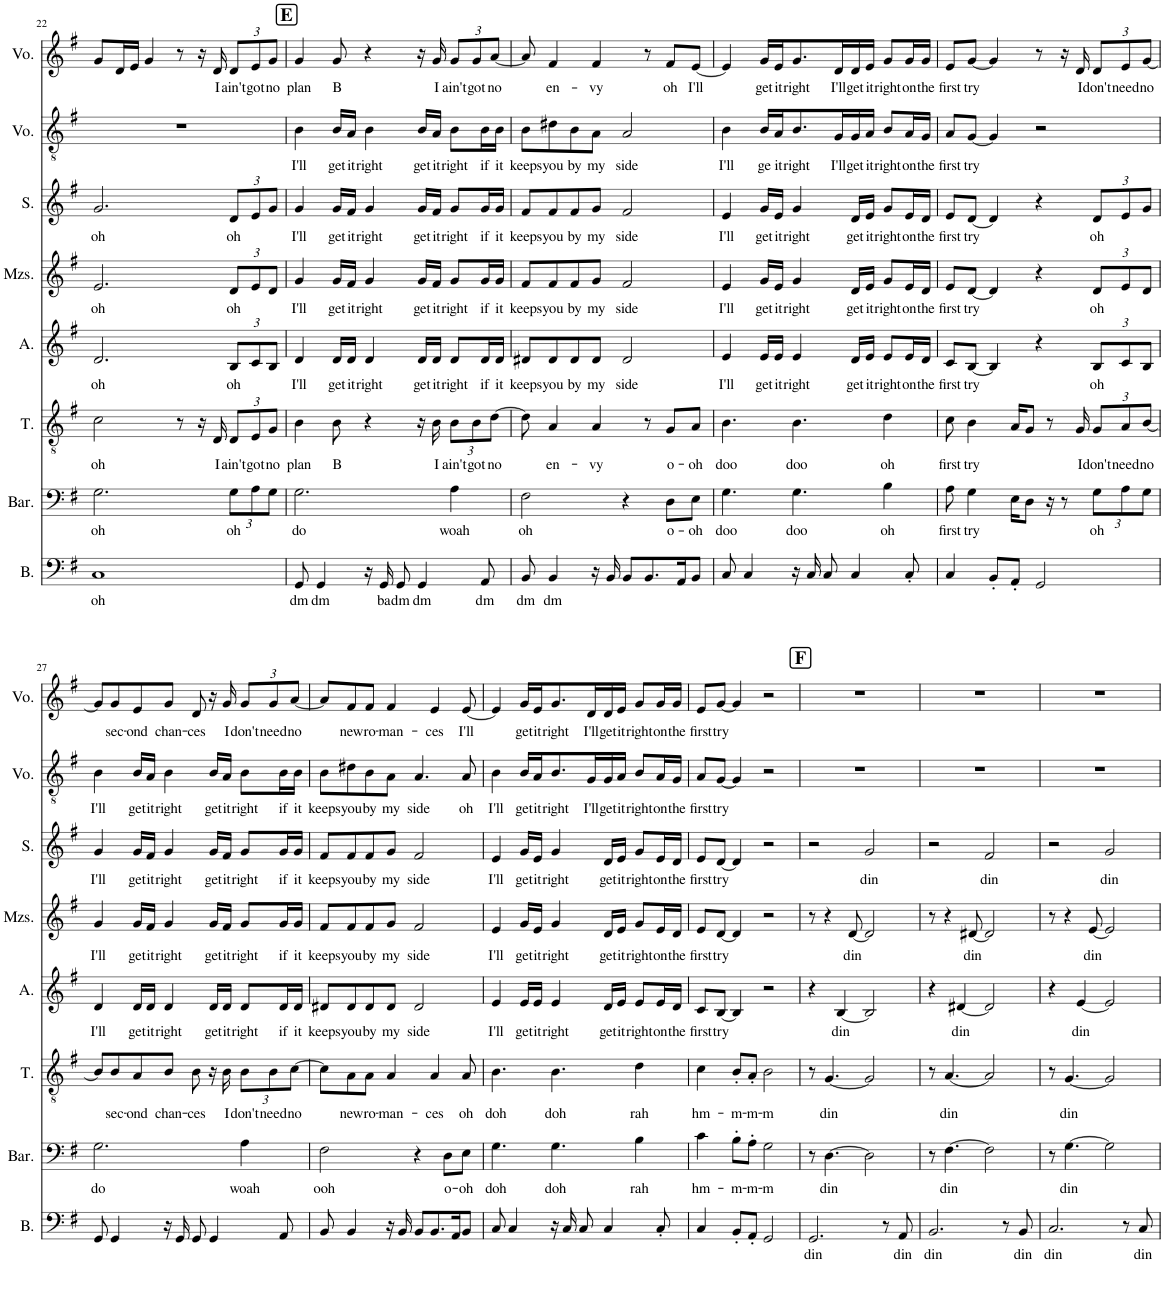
**kern	**text	**kern	**text	**kern	**text	**kern	**text	**kern	**text	**kern	**text	**kern	**text	**kern	**text
*part8	*part8	*part7	*part7	*part6	*part6	*part5	*part5	*part4	*part4	*part3	*part3	*part2	*part2	*part1	*part1
*staff8	*staff8	*staff7	*staff7	*staff6	*staff6	*staff5	*staff5	*staff4	*staff4	*staff3	*staff3	*staff2	*staff2	*staff1	*staff1
*I"Bass	*	*I"Baritone	*	*I"Tenor	*	*I"Alto	*	*I"Mezzo-soprano	*	*I"Soprano	*	*I"Voice	*	*I"Voice	*
*I'B.	*	*I'Bar.	*	*I'T.	*	*I'A.	*	*I'Mzs.	*	*I'S.	*	*I'Vo.	*	*I'Vo.	*
!!LO:PB:g=z
*clefF4	*	*clefF4	*	*clefGv2	*	*clefG2	*	*clefG2	*	*clefG2	*	*clefGv2	*	*clefG2	*
*k[f#]	*	*k[f#]	*	*k[f#]	*	*k[f#]	*	*k[f#]	*	*k[f#]	*	*k[f#]	*	*k[f#]	*
*M4/4	*	*M4/4	*	*M4/4	*	*M4/4	*	*M4/4	*	*M4/4	*	*M4/4	*	*M4/4	*
=22	=22	=22	=22	=22	=22	=22	=22	=22	=22	=22	=22	=22	=22	=22	=22
!	!LO:LY:b	!	!LO:LY:b	!	!LO:LY:b	!	!LO:LY:b	!	!LO:LY:b	!	!LO:LY:b	!	!	!	!
1C	oh	2.G\	oh	2c\	oh	2.d/	oh	2.e/	oh	2.g/	oh	1r	.	8g/L	.
.	.	.	.	.	.	.	.	.	.	.	.	.	.	16d/L	.
.	.	.	.	.	.	.	.	.	.	.	.	.	.	16e/JJ	.
.	.	.	.	.	.	.	.	.	.	.	.	.	.	4g/	.
.	.	.	.	8r	.	.	.	.	.	.	.	.	.	8r	.
.	.	.	.	16r	.	.	.	.	.	.	.	.	.	16r	.
!	!	!	!	!	!LO:LY:b	!	!	!	!	!	!	!	!	!	!LO:LY:b
.	.	.	.	16D/	I	.	.	.	.	.	.	.	.	16d/	I
*	*	*Xbrackettup	*	*	*	*	*	*	*	*	*	*	*	*	*
!	!	!	!LO:LY:b	!	!	!	!	!	!	!	!	!	!	!	!
*	*	*	*	*Xbrackettup	*	*	*	*	*	*	*	*	*	*	*
!	!	!	!	!	!LO:LY:b	!	!	!	!	!	!	!	!	!	!
*	*	*	*	*	*	*Xbrackettup	*	*	*	*	*	*	*	*	*
!	!	!	!	!	!	!	!LO:LY:b	!	!	!	!	!	!	!	!
*	*	*	*	*	*	*	*	*Xbrackettup	*	*	*	*	*	*	*
!	!	!	!	!	!	!	!	!	!LO:LY:b	!	!	!	!	!	!
*	*	*	*	*	*	*	*	*	*	*Xbrackettup	*	*	*	*	*
!	!	!	!	!	!	!	!	!	!	!	!LO:LY:b	!	!	!	!
*	*	*	*	*	*	*	*	*	*	*	*	*	*	*Xbrackettup	*
!	!	!	!	!	!	!	!	!	!	!	!	!	!	!	!LO:LY:b
.	.	12G\L	oh	12D/L	ain't	12B/L	oh	12d/L	oh	12d/L	oh	.	.	12d/L	ain't
!	!	!	!	!	!LO:LY:b	!	!	!	!	!	!	!	!	!	!LO:LY:b
.	.	12A\	.	12E/	got	12c/	.	12e/	.	12e/	.	.	.	12e/	got
!	!	!	!	!	!LO:LY:b	!	!	!	!	!	!	!	!	!	!LO:LY:b
.	.	12G\J	.	12G/J	no	12B/J	.	12d/J	.	12g/J	.	.	.	12g/J	no
!!LO:REH:place=s1:a:B:cj:fs=14:t=E
=23	=23	=23	=23	=23	=23	=23	=23	=23	=23	=23	=23	=23	=23	=23	=23
!	!LO:LY:b	!	!LO:LY:b	!	!LO:LY:b	!	!LO:LY:b	!	!LO:LY:b	!	!LO:LY:b	!	!LO:LY:b	!	!LO:LY:b
8GG/	dm	2.G\	do	4B\	plan	4d/	I'll	4g/	I'll	4g/	I'll	4B\	I'll	4g/	plan
!	!LO:LY:b	!	!	!	!	!	!	!	!	!	!	!	!	!	!
4GG/	dm	.	.	.	.	.	.	.	.	.	.	.	.	.	.
!	!	!	!	!	!LO:LY:b	!	!LO:LY:b	!	!LO:LY:b	!	!LO:LY:b	!	!LO:LY:b	!	!LO:LY:b
.	.	.	.	8B\	B	16d/LL	get	16g/LL	get	16g/LL	get	16B/LL	get	8g/	B
!	!	!	!	!	!	!	!LO:LY:b	!	!LO:LY:b	!	!LO:LY:b	!	!LO:LY:b	!	!
.	.	.	.	.	.	16d/JJ	it	16f#/JJ	it	16f#/JJ	it	16A/JJ	it	.	.
!	!	!	!	!	!	!	!LO:LY:b	!	!LO:LY:b	!	!LO:LY:b	!	!LO:LY:b	!	!
16r	.	.	.	4r	.	4d/	right	4g/	right	4g/	right	4B\	right	4r	.
!	!LO:LY:b	!	!	!	!	!	!	!	!	!	!	!	!	!	!
16GG/	ba	.	.	.	.	.	.	.	.	.	.	.	.	.	.
!	!LO:LY:b	!	!	!	!	!	!	!	!	!	!	!	!	!	!
8GG/	dm	.	.	.	.	.	.	.	.	.	.	.	.	.	.
!	!LO:LY:b	!	!	!	!	!	!LO:LY:b	!	!LO:LY:b	!	!LO:LY:b	!	!LO:LY:b	!	!
4GG/	dm	.	.	16r	.	16d/LL	get	16g/LL	get	16g/LL	get	16B/LL	get	16r	.
!	!	!	!	!	!LO:LY:b	!	!LO:LY:b	!	!LO:LY:b	!	!LO:LY:b	!	!LO:LY:b	!	!LO:LY:b
.	.	.	.	16B\	I	16d/JJ	it	16f#/JJ	it	16f#/JJ	it	16A/JJ	it	16g/	I
!	!	!	!LO:LY:b	!	!LO:LY:b	!	!LO:LY:b	!	!LO:LY:b	!	!LO:LY:b	!	!LO:LY:b	!	!LO:LY:b
.	.	4A\	woah	12B\L	ain't	8d/L	right	8g/L	right	8g/L	right	8B\L	right	12g/L	ain't
!	!	!	!	!	!LO:LY:b	!	!	!	!	!	!	!	!	!	!LO:LY:b
.	.	.	.	12B\	got	.	.	.	.	.	.	.	.	12g/	got
!	!LO:LY:b	!	!	!	!	!	!LO:LY:b	!	!LO:LY:b	!	!LO:LY:b	!	!LO:LY:b	!	!
8AA/	dm	.	.	.	.	16d/L	if	16g/L	if	16g/L	if	16B\L	if	.	.
!	!	!	!	!	!LO:LY:b	!	!	!	!	!	!	!	!	!	!LO:LY:b
.	.	.	.	[12d\J	no	.	.	.	.	.	.	.	.	[12a/J	no
!	!	!	!	!	!	!	!LO:LY:b	!	!LO:LY:b	!	!LO:LY:b	!	!LO:LY:b	!	!
.	.	.	.	.	.	16d/JJ	it	16g/JJ	it	16g/JJ	it	16B\JJ	it	.	.
=24	=24	=24	=24	=24	=24	=24	=24	=24	=24	=24	=24	=24	=24	=24	=24
!	!LO:LY:b	!	!LO:LY:b	!	!	!	!LO:LY:b	!	!LO:LY:b	!	!LO:LY:b	!	!LO:LY:b	!	!
8BB/	dm	2F#\	oh	8d\]	.	8d#X/L	keeps	8f#/L	keeps	8f#/L	keeps	8B\L	keeps	8a/]	.
!	!LO:LY:b	!	!	!	!LO:LY:b	!	!LO:LY:b	!	!LO:LY:b	!	!LO:LY:b	!	!LO:LY:b	!	!LO:LY:b
4BB/	dm	.	.	4A/	en-	8d#/	you	8f#/	you	8f#/	you	8d#X\	you	4f#/	en-
!	!	!	!	!	!	!	!LO:LY:b	!	!LO:LY:b	!	!LO:LY:b	!	!LO:LY:b	!	!
.	.	.	.	.	.	8d#/	by	8f#/	by	8f#/	by	8B\	by	.	.
!	!	!	!	!	!LO:LY:b	!	!LO:LY:b	!	!LO:LY:b	!	!LO:LY:b	!	!LO:LY:b	!	!LO:LY:b
16r	.	.	.	4A/	-vy	8d#/J	my	8g/J	my	8g/J	my	8A\J	my	4f#/	-vy
16BB/	.	.	.	.	.	.	.	.	.	.	.	.	.	.	.
!	!	!	!	!	!	!	!LO:LY:b	!	!LO:LY:b	!	!LO:LY:b	!	!LO:LY:b	!	!
8BB/L	.	4r	.	.	.	2d#/	side	2f#/	side	2f#/	side	2A/	side	.	.
8.BB/	.	.	.	8r	.	.	.	.	.	.	.	.	.	8r	.
!	!	!	!LO:LY:b	!	!LO:LY:b	!	!	!	!	!	!	!	!	!	!LO:LY:b
.	.	8D\L	o-	8G/L	o-	.	.	.	.	.	.	.	.	8f#/L	oh
16AA/K	.	.	.	.	.	.	.	.	.	.	.	.	.	.	.
!	!	!	!LO:LY:b	!	!LO:LY:b	!	!	!	!	!	!	!	!	!	!LO:LY:b
8BB/J	.	8E\J	-oh	8A/J	-oh	.	.	.	.	.	.	.	.	[8e/J	I'll
=25	=25	=25	=25	=25	=25	=25	=25	=25	=25	=25	=25	=25	=25	=25	=25
!	!	!	!LO:LY:b	!	!LO:LY:b	!	!LO:LY:b	!	!LO:LY:b	!	!LO:LY:b	!	!LO:LY:b	!	!
8C/	.	4.G\	doo	4.B\	doo	4e/	I'll	4e/	I'll	4e/	I'll	4B\	I'll	4e/]	.
4C/	.	.	.	.	.	.	.	.	.	.	.	.	.	.	.
!	!	!	!	!	!	!	!LO:LY:b	!	!LO:LY:b	!	!LO:LY:b	!	!LO:LY:b	!	!LO:LY:b
.	.	.	.	.	.	16e/LL	get	16g/LL	get	16g/LL	get	16B/LL	ge	16g/LL	get
!	!	!	!	!	!	!	!LO:LY:b	!	!LO:LY:b	!	!LO:LY:b	!	!LO:LY:b	!	!LO:LY:b
.	.	.	.	.	.	16e/JJ	it	16e/JJ	it	16e/JJ	it	16A/J	it	16e/J	it
!	!	!	!LO:LY:b	!	!LO:LY:b	!	!LO:LY:b	!	!LO:LY:b	!	!LO:LY:b	!	!LO:LY:b	!	!LO:LY:b
16r	.	4.G\	doo	4.B\	doo	4e/	right	4g/	right	4g/	right	8.B/	right	8.g/	right
16C/	.	.	.	.	.	.	.	.	.	.	.	.	.	.	.
8C/	.	.	.	.	.	.	.	.	.	.	.	.	.	.	.
!	!	!	!	!	!	!	!	!	!	!	!	!	!LO:LY:b	!	!LO:LY:b
.	.	.	.	.	.	.	.	.	.	.	.	16G/L	I'll	16d/L	I'll
!	!	!	!	!	!	!	!LO:LY:b	!	!LO:LY:b	!	!LO:LY:b	!	!LO:LY:b	!	!LO:LY:b
4C/	.	.	.	.	.	16d/LL	get	16d/LL	get	16d/LL	get	16G/	get	16d/	get
!	!	!	!	!	!	!	!LO:LY:b	!	!LO:LY:b	!	!LO:LY:b	!	!LO:LY:b	!	!LO:LY:b
.	.	.	.	.	.	16e/JJ	it	16e/JJ	it	16e/JJ	it	16A/JJ	it	16e/JJ	it
!	!	!	!LO:LY:b	!	!LO:LY:b	!	!LO:LY:b	!	!LO:LY:b	!	!LO:LY:b	!	!LO:LY:b	!	!LO:LY:b
.	.	4B\	oh	4d\	oh	8e/L	right	8g/L	right	8g/L	right	8B/L	right	8g/L	right
!	!	!	!	!	!	!	!LO:LY:b	!	!LO:LY:b	!	!LO:LY:b	!	!LO:LY:b	!	!LO:LY:b
8C'/	.	.	.	.	.	16e/L	on	16e/L	on	16e/L	on	16A/L	on	16g/L	on
!	!	!	!	!	!	!	!LO:LY:b	!	!LO:LY:b	!	!LO:LY:b	!	!LO:LY:b	!	!LO:LY:b
.	.	.	.	.	.	16d/JJ	the	16d/JJ	the	16d/JJ	the	16G/JJ	the	16g/JJ	the
=26	=26	=26	=26	=26	=26	=26	=26	=26	=26	=26	=26	=26	=26	=26	=26
!	!	!	!LO:LY:b	!	!LO:LY:b	!	!LO:LY:b	!	!LO:LY:b	!	!LO:LY:b	!	!LO:LY:b	!	!LO:LY:b
4C/	.	8A\	first	8c\	first	8c/L	first	8e/L	first	8e/L	first	8A/L	first	8e/L	first
!	!	!	!LO:LY:b	!	!LO:LY:b	!	!LO:LY:b	!	!LO:LY:b	!	!LO:LY:b	!	!LO:LY:b	!	!LO:LY:b
.	.	4G\	try	4B\	try	[8B/J	try	[8d/J	try	[8d/J	try	[8G/J	try	[8g/J	try
8BB'/L	.	.	.	.	.	4B/]	.	4d/]	.	4d/]	.	4G/]	.	4g/]	.
8AA'/J	.	16E\KL	.	16A/KL	.	.	.	.	.	.	.	.	.	.	.
.	.	8D\J	.	8G/J	.	.	.	.	.	.	.	.	.	.	.
2GG/	.	.	.	.	.	4r	.	4r	.	4r	.	2r	.	8r	.
.	.	16r	.	8r	.	.	.	.	.	.	.	.	.	.	.
.	.	8r	.	.	.	.	.	.	.	.	.	.	.	16r	.
!	!	!	!	!	!LO:LY:b	!	!	!	!	!	!	!	!	!	!LO:LY:b
.	.	.	.	16G/	I	.	.	.	.	.	.	.	.	16d/	I
!	!	!	!LO:LY:b	!	!LO:LY:b	!	!LO:LY:b	!	!LO:LY:b	!	!LO:LY:b	!	!	!	!LO:LY:b
.	.	12G\L	oh	12G/L	don't	12B/L	oh	12d/L	oh	12d/L	oh	.	.	12d/L	don't
!	!	!	!	!	!LO:LY:b	!	!	!	!	!	!	!	!	!	!LO:LY:b
.	.	12A\	.	12A/	need	12c/	.	12e/	.	12e/	.	.	.	12e/	need
!	!	!	!	!	!LO:LY:b	!	!	!	!	!	!	!	!	!	!LO:LY:b
.	.	12G\J	.	[12B/J	no	12B/J	.	12d/J	.	12g/J	.	.	.	[12g/J	no
!!LO:LB:g=z
=27	=27	=27	=27	=27	=27	=27	=27	=27	=27	=27	=27	=27	=27	=27	=27
!	!	!	!LO:LY:b	!	!	!	!LO:LY:b	!	!LO:LY:b	!	!LO:LY:b	!	!LO:LY:b	!	!
8GG/	.	2.G\	do	8B/L]	.	4d/	I'll	4g/	I'll	4g/	I'll	4B\	I'll	8g/L]	.
!	!	!	!	!	!LO:LY:b	!	!	!	!	!	!	!	!	!	!LO:LY:b
4GG/	.	.	.	8B/	sec-	.	.	.	.	.	.	.	.	8g/	sec-
!	!	!	!	!	!LO:LY:b	!	!LO:LY:b	!	!LO:LY:b	!	!LO:LY:b	!	!LO:LY:b	!	!LO:LY:b
.	.	.	.	8A/	-ond	16d/LL	get	16g/LL	get	16g/LL	get	16B/LL	get	8e/	-ond
!	!	!	!	!	!	!	!LO:LY:b	!	!LO:LY:b	!	!LO:LY:b	!	!LO:LY:b	!	!
.	.	.	.	.	.	16d/JJ	it	16f#/JJ	it	16f#/JJ	it	16A/JJ	it	.	.
!	!	!	!	!	!LO:LY:b	!	!LO:LY:b	!	!LO:LY:b	!	!LO:LY:b	!	!LO:LY:b	!	!LO:LY:b
16r	.	.	.	8B/J	chan-	4d/	right	4g/	right	4g/	right	4B\	right	8g/J	chan-
16GG/	.	.	.	.	.	.	.	.	.	.	.	.	.	.	.
!	!	!	!	!	!LO:LY:b	!	!	!	!	!	!	!	!	!	!LO:LY:b
8GG/	.	.	.	8B\	-ces	.	.	.	.	.	.	.	.	8d/	-ces
!	!	!	!	!	!	!	!LO:LY:b	!	!LO:LY:b	!	!LO:LY:b	!	!LO:LY:b	!	!
4GG/	.	.	.	16r	.	16d/LL	get	16g/LL	get	16g/LL	get	16B/LL	get	16r	.
!	!	!	!	!	!LO:LY:b	!	!LO:LY:b	!	!LO:LY:b	!	!LO:LY:b	!	!LO:LY:b	!	!LO:LY:b
.	.	.	.	16B\	I	16d/JJ	it	16f#/JJ	it	16f#/JJ	it	16A/JJ	it	16g/	I
!	!	!	!LO:LY:b	!	!LO:LY:b	!	!LO:LY:b	!	!LO:LY:b	!	!LO:LY:b	!	!LO:LY:b	!	!LO:LY:b
.	.	4A\	woah	12B\L	don't	8d/L	right	8g/L	right	8g/L	right	8B\L	right	12g/L	don't
!	!	!	!	!	!LO:LY:b	!	!	!	!	!	!	!	!	!	!LO:LY:b
.	.	.	.	12B\	need	.	.	.	.	.	.	.	.	12g/	need
!	!	!	!	!	!	!	!LO:LY:b	!	!LO:LY:b	!	!LO:LY:b	!	!LO:LY:b	!	!
8AA/	.	.	.	.	.	16d/L	if	16g/L	if	16g/L	if	16B\L	if	.	.
!	!	!	!	!	!LO:LY:b	!	!	!	!	!	!	!	!	!	!LO:LY:b
.	.	.	.	[12c\J	no	.	.	.	.	.	.	.	.	[12a/J	no
!	!	!	!	!	!	!	!LO:LY:b	!	!LO:LY:b	!	!LO:LY:b	!	!LO:LY:b	!	!
.	.	.	.	.	.	16d/JJ	it	16g/JJ	it	16g/JJ	it	16B\JJ	it	.	.
=28	=28	=28	=28	=28	=28	=28	=28	=28	=28	=28	=28	=28	=28	=28	=28
!	!	!	!LO:LY:b	!	!	!	!LO:LY:b	!	!LO:LY:b	!	!LO:LY:b	!	!LO:LY:b	!	!
8BB/	.	2F#\	ooh	8c\L]	.	8d#X/L	keeps	8f#/L	keeps	8f#/L	keeps	8B\L	keeps	8a/L]	.
!	!	!	!	!	!LO:LY:b	!	!LO:LY:b	!	!LO:LY:b	!	!LO:LY:b	!	!LO:LY:b	!	!LO:LY:b
4BB/	.	.	.	8A\	new	8d#/	you	8f#/	you	8f#/	you	8d#X\	you	8f#/	new
!	!	!	!	!	!LO:LY:b	!	!LO:LY:b	!	!LO:LY:b	!	!LO:LY:b	!	!LO:LY:b	!	!LO:LY:b
.	.	.	.	8A\J	ro-	8d#/	by	8f#/	by	8f#/	by	8B\	by	8f#/J	ro-
!	!	!	!	!	!LO:LY:b	!	!LO:LY:b	!	!LO:LY:b	!	!LO:LY:b	!	!LO:LY:b	!	!LO:LY:b
16r	.	.	.	4A/	-man-	8d#/J	my	8g/J	my	8g/J	my	8A\J	my	4f#/	-man-
16BB/	.	.	.	.	.	.	.	.	.	.	.	.	.	.	.
!	!	!	!	!	!	!	!LO:LY:b	!	!LO:LY:b	!	!LO:LY:b	!	!LO:LY:b	!	!
8BB/L	.	4r	.	.	.	2d#/	side	2f#/	side	2f#/	side	4.A/	side	.	.
!	!	!	!	!	!LO:LY:b	!	!	!	!	!	!	!	!	!	!LO:LY:b
8.BB/	.	.	.	4A/	-ces	.	.	.	.	.	.	.	.	4e/	-ces
!	!	!	!LO:LY:b	!	!	!	!	!	!	!	!	!	!	!	!
.	.	8D\L	o-	.	.	.	.	.	.	.	.	.	.	.	.
16AA/K	.	.	.	.	.	.	.	.	.	.	.	.	.	.	.
!	!	!	!LO:LY:b	!	!LO:LY:b	!	!	!	!	!	!	!	!LO:LY:b	!	!LO:LY:b
8BB/J	.	8E\J	-oh	8A/	oh	.	.	.	.	.	.	8A/	oh	[8e/	I'll
=29	=29	=29	=29	=29	=29	=29	=29	=29	=29	=29	=29	=29	=29	=29	=29
!	!	!	!LO:LY:b	!	!LO:LY:b	!	!LO:LY:b	!	!LO:LY:b	!	!LO:LY:b	!	!LO:LY:b	!	!
8C/	.	4.G\	doh	4.B\	doh	4e/	I'll	4e/	I'll	4e/	I'll	4B\	I'll	4e/]	.
4C/	.	.	.	.	.	.	.	.	.	.	.	.	.	.	.
!	!	!	!	!	!	!	!LO:LY:b	!	!LO:LY:b	!	!LO:LY:b	!	!LO:LY:b	!	!LO:LY:b
.	.	.	.	.	.	16e/LL	get	16g/LL	get	16g/LL	get	16B/LL	get	16g/LL	get
!	!	!	!	!	!	!	!LO:LY:b	!	!LO:LY:b	!	!LO:LY:b	!	!LO:LY:b	!	!LO:LY:b
.	.	.	.	.	.	16e/JJ	it	16e/JJ	it	16e/JJ	it	16A/J	it	16e/J	it
!	!	!	!LO:LY:b	!	!LO:LY:b	!	!LO:LY:b	!	!LO:LY:b	!	!LO:LY:b	!	!LO:LY:b	!	!LO:LY:b
16r	.	4.G\	doh	4.B\	doh	4e/	right	4g/	right	4g/	right	8.B/	right	8.g/	right
16C/	.	.	.	.	.	.	.	.	.	.	.	.	.	.	.
8C/	.	.	.	.	.	.	.	.	.	.	.	.	.	.	.
!	!	!	!	!	!	!	!	!	!	!	!	!	!LO:LY:b	!	!LO:LY:b
.	.	.	.	.	.	.	.	.	.	.	.	16G/L	I'll	16d/L	I'll
!	!	!	!	!	!	!	!LO:LY:b	!	!LO:LY:b	!	!LO:LY:b	!	!LO:LY:b	!	!LO:LY:b
4C/	.	.	.	.	.	16d/LL	get	16d/LL	get	16d/LL	get	16G/	get	16d/	get
!	!	!	!	!	!	!	!LO:LY:b	!	!LO:LY:b	!	!LO:LY:b	!	!LO:LY:b	!	!LO:LY:b
.	.	.	.	.	.	16e/JJ	it	16e/JJ	it	16e/JJ	it	16A/JJ	it	16e/JJ	it
!	!	!	!LO:LY:b	!	!LO:LY:b	!	!LO:LY:b	!	!LO:LY:b	!	!LO:LY:b	!	!LO:LY:b	!	!LO:LY:b
.	.	4B\	rah	4d\	rah	8e/L	right	8g/L	right	8g/L	right	8B/L	right	8g/L	right
!	!	!	!	!	!	!	!LO:LY:b	!	!LO:LY:b	!	!LO:LY:b	!	!LO:LY:b	!	!LO:LY:b
8C'/	.	.	.	.	.	16e/L	on	16e/L	on	16e/L	on	16A/L	on	16g/L	on
!	!	!	!	!	!	!	!LO:LY:b	!	!LO:LY:b	!	!LO:LY:b	!	!LO:LY:b	!	!LO:LY:b
.	.	.	.	.	.	16d/JJ	the	16d/JJ	the	16d/JJ	the	16G/JJ	the	16g/JJ	the
=30	=30	=30	=30	=30	=30	=30	=30	=30	=30	=30	=30	=30	=30	=30	=30
!	!	!	!LO:LY:b	!	!LO:LY:b	!	!LO:LY:b	!	!LO:LY:b	!	!LO:LY:b	!	!LO:LY:b	!	!LO:LY:b
4C/	.	4c\	hm-	4c\	hm-	8c/L	first	8e/L	first	8e/L	first	8A/L	first	8e/L	first
!	!	!	!	!	!	!	!LO:LY:b	!	!LO:LY:b	!	!LO:LY:b	!	!LO:LY:b	!	!LO:LY:b
.	.	.	.	.	.	[8B/J	try	[8d/J	try	[8d/J	try	[8G/J	try	[8g/J	try
!	!	!	!LO:LY:b	!	!LO:LY:b	!	!	!	!	!	!	!	!	!	!
8BB'/L	.	8B'\L	-m-	8B'/L	-m-	4B/]	.	4d/]	.	4d/]	.	4G/]	.	4g/]	.
!	!	!	!LO:LY:b	!	!LO:LY:b	!	!	!	!	!	!	!	!	!	!
8AA'/J	.	8A'\J	-m-	8A'/J	-m-	.	.	.	.	.	.	.	.	.	.
!	!	!	!LO:LY:b	!	!LO:LY:b	!	!	!	!	!	!	!	!	!	!
2GG/	.	2G\	-m	2B\	-m	2r	.	2r	.	2r	.	2r	.	2r	.
!!LO:REH:place=s1:a:B:cj:fs=14:t=F
=31	=31	=31	=31	=31	=31	=31	=31	=31	=31	=31	=31	=31	=31	=31	=31
!	!LO:LY:b	!	!	!	!	!	!	!	!	!	!	!	!	!	!
2.GG/	din	8r	.	8r	.	4r	.	8r	.	2r	.	1r	.	1r	.
!	!	!	!LO:LY:b	!	!LO:LY:b	!	!	!	!	!	!	!	!	!	!
.	.	[4.D\	din	[4.G/	din	.	.	4r	.	.	.	.	.	.	.
!	!	!	!	!	!	!	!LO:LY:b	!	!	!	!	!	!	!	!
.	.	.	.	.	.	[4B/	din	.	.	.	.	.	.	.	.
!	!	!	!	!	!	!	!	!	!LO:LY:b	!	!	!	!	!	!
.	.	.	.	.	.	.	.	[8d/	din	.	.	.	.	.	.
!	!	!	!	!	!	!	!	!	!	!	!LO:LY:b	!	!	!	!
.	.	2D\]	.	2G/]	.	2B/]	.	2d/]	.	2g/	din	.	.	.	.
8r	.	.	.	.	.	.	.	.	.	.	.	.	.	.	.
!	!LO:LY:b	!	!	!	!	!	!	!	!	!	!	!	!	!	!
8AA/	din	.	.	.	.	.	.	.	.	.	.	.	.	.	.
=32	=32	=32	=32	=32	=32	=32	=32	=32	=32	=32	=32	=32	=32	=32	=32
!	!LO:LY:b	!	!	!	!	!	!	!	!	!	!	!	!	!	!
2.BB/	din	8r	.	8r	.	4r	.	8r	.	2r	.	1r	.	1r	.
!	!	!	!LO:LY:b	!	!LO:LY:b	!	!	!	!	!	!	!	!	!	!
.	.	[4.F#\	din	[4.A/	din	.	.	4r	.	.	.	.	.	.	.
!	!	!	!	!	!	!	!LO:LY:b	!	!	!	!	!	!	!	!
.	.	.	.	.	.	[4d#X/	din	.	.	.	.	.	.	.	.
!	!	!	!	!	!	!	!	!	!LO:LY:b	!	!	!	!	!	!
.	.	.	.	.	.	.	.	[8d#X/	din	.	.	.	.	.	.
!	!	!	!	!	!	!	!	!	!	!	!LO:LY:b	!	!	!	!
.	.	2F#\]	.	2A/]	.	2d#/]	.	2d#/]	.	2f#/	din	.	.	.	.
8r	.	.	.	.	.	.	.	.	.	.	.	.	.	.	.
!	!LO:LY:b	!	!	!	!	!	!	!	!	!	!	!	!	!	!
8BB/	din	.	.	.	.	.	.	.	.	.	.	.	.	.	.
=33	=33	=33	=33	=33	=33	=33	=33	=33	=33	=33	=33	=33	=33	=33	=33
!	!LO:LY:b	!	!	!	!	!	!	!	!	!	!	!	!	!	!
2.C/	din	8r	.	8r	.	4r	.	8r	.	2r	.	1r	.	1r	.
!	!	!	!LO:LY:b	!	!LO:LY:b	!	!	!	!	!	!	!	!	!	!
.	.	[4.G\	din	[4.G/	din	.	.	4r	.	.	.	.	.	.	.
!	!	!	!	!	!	!	!LO:LY:b	!	!	!	!	!	!	!	!
.	.	.	.	.	.	[4e/	din	.	.	.	.	.	.	.	.
!	!	!	!	!	!	!	!	!	!LO:LY:b	!	!	!	!	!	!
.	.	.	.	.	.	.	.	[8e/	din	.	.	.	.	.	.
!	!	!	!	!	!	!	!	!	!	!	!LO:LY:b	!	!	!	!
.	.	2G\]	.	2G/]	.	2e/]	.	2e/]	.	2g/	din	.	.	.	.
8r	.	.	.	.	.	.	.	.	.	.	.	.	.	.	.
!	!LO:LY:b	!	!	!	!	!	!	!	!	!	!	!	!	!	!
8C/	din	.	.	.	.	.	.	.	.	.	.	.	.	.	.
=	=	=	=	=	=	=	=	=	=	=	=	=	=	=	=
*-	*-	*-	*-	*-	*-	*-	*-	*-	*-	*-	*-	*-	*-	*-	*-
